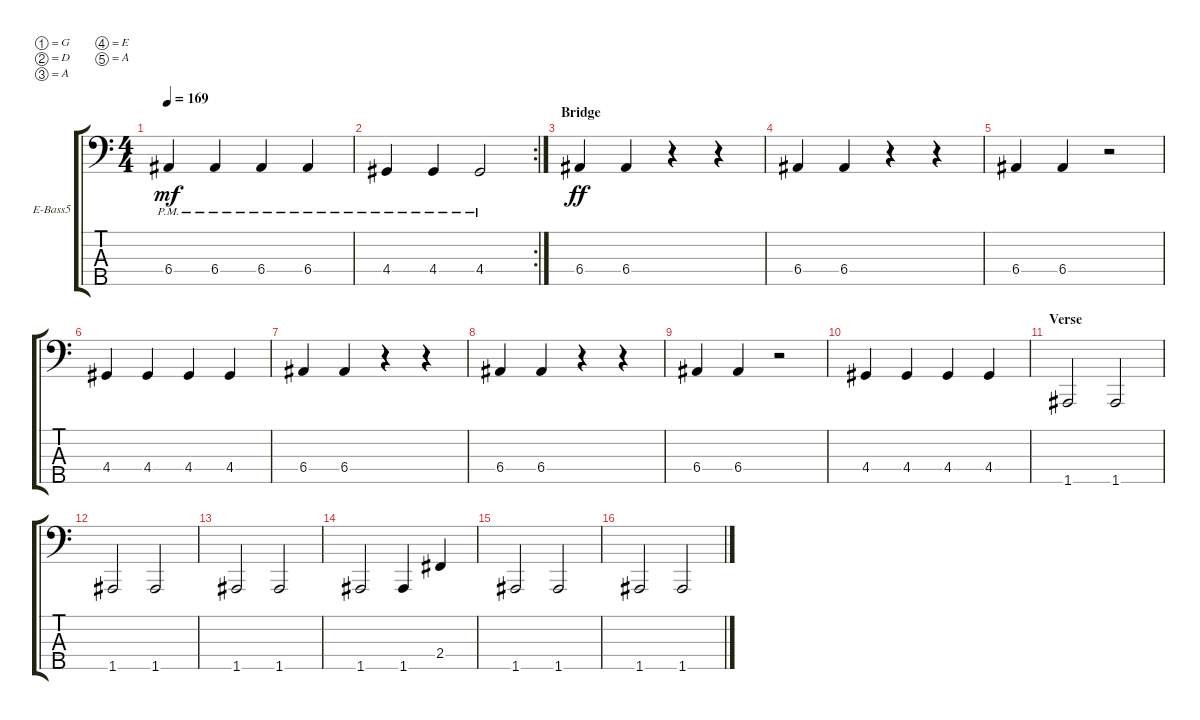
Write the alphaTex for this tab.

\bracketExtendMode groupsimilarinstruments
\firstSystemTrackNameOrientation horizontal
\otherSystemsTrackNameOrientation horizontal
\track ("Electric Bass" "E-Bass5") {instrument electricbassfinger}
\staff {score tabs}
\tuning (G2 D2 A1 E1 A0)
\ts (4 4)
\tempo 169
\clef f4
\ks c
6.4{pm}.4{dy mf} 6.4{pm}.4 6.4{pm}.4 6.4{pm}.4 |
\rc 2
4.4{pm}.4 4.4{pm}.4 4.4{pm}.2 |
\section ("" "Bridge")
6.4.4{dy ff} 6.4.4 r.4 r.4 |
6.4.4 6.4.4 r.4 r.4 |
6.4.4 6.4.4 r.2 |
4.4.4 4.4.4 4.4.4 4.4.4 |
6.4.4 6.4.4 r.4 r.4 |
6.4.4 6.4.4 r.4 r.4 |
6.4.4 6.4.4 r.2 |
4.4.4 4.4.4 4.4.4 4.4.4 |
\section ("" "Verse")
1.5.2 1.5.2 |
1.5.2 1.5.2 |
1.5.2 1.5.2 |
1.5.2 1.5.4 2.4.4 |
1.5.2 1.5.2 |
1.5.2 1.5.2
